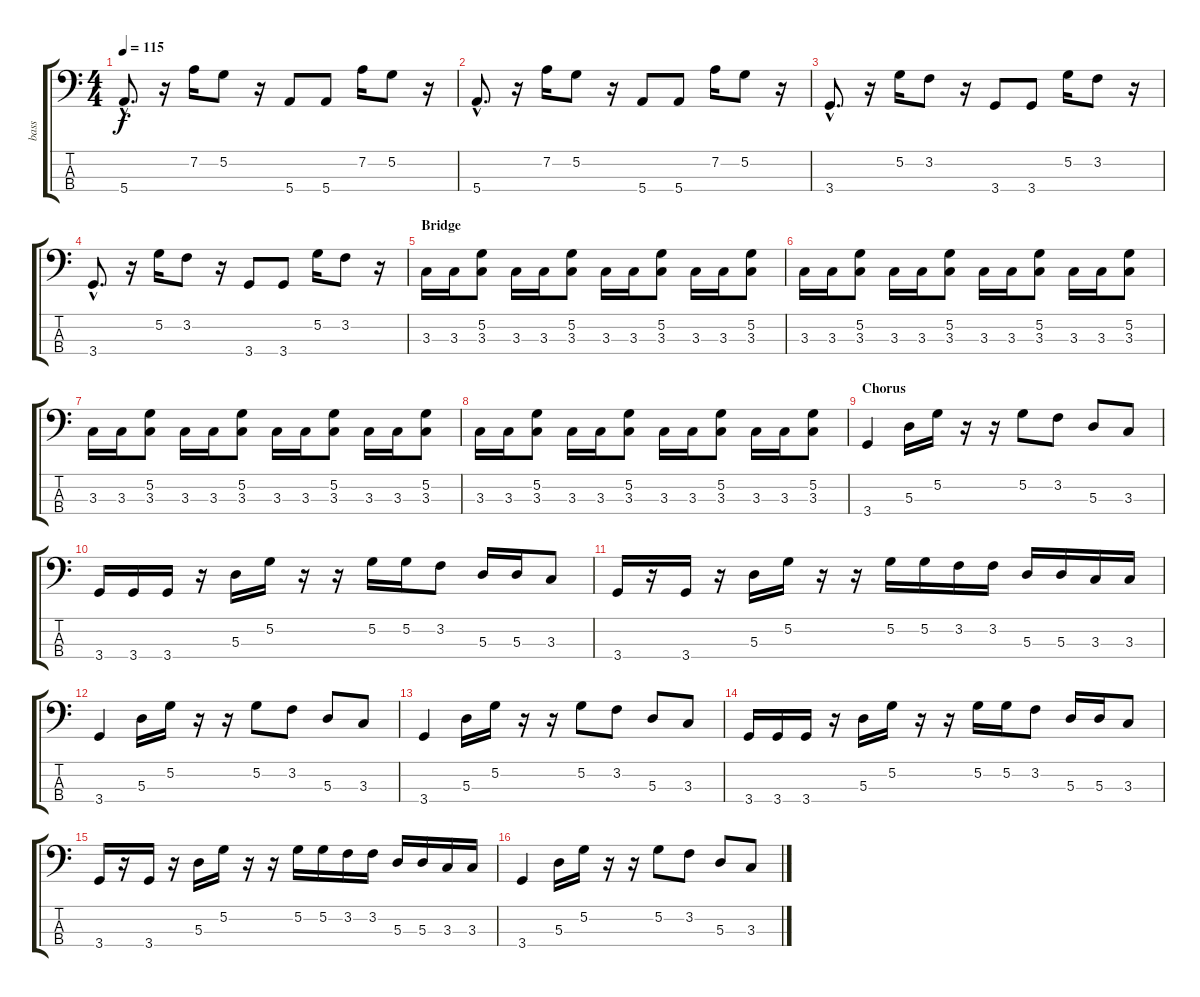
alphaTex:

\track ("bass" "bass") {instrument electricbasspick}
\staff {score tabs}
\tuning (G2 D2 A1 E1) {hide}
\ts (4 4)
\tempo 115
\clef f4
\ks c
5.4{hac}.8{d dy f} r.16 7.2.16 5.2.8 r.16 5.4.8 5.4.8 7.2.16 5.2.8 r.16 |
5.4{hac}.8{d} r.16 7.2.16 5.2.8 r.16 5.4.8 5.4.8 7.2.16 5.2.8 r.16 |
3.4{hac}.8{d} r.16 5.2.16 3.2.8 r.16 3.4.8 3.4.8 5.2.16 3.2.8 r.16 |
3.4{hac}.8{d} r.16 5.2.16 3.2.8 r.16 3.4.8 3.4.8 5.2.16 3.2.8 r.16 |
\section ("" "Bridge")
3.3.16 3.3.16 (5.2 3.3).8 3.3.16 3.3.16 (5.2 3.3).8 3.3.16 3.3.16 (5.2 3.3).8 3.3.16 3.3.16 (5.2 3.3).8 |
3.3.16 3.3.16 (5.2 3.3).8 3.3.16 3.3.16 (5.2 3.3).8 3.3.16 3.3.16 (5.2 3.3).8 3.3.16 3.3.16 (5.2 3.3).8 |
3.3.16 3.3.16 (5.2 3.3).8 3.3.16 3.3.16 (5.2 3.3).8 3.3.16 3.3.16 (5.2 3.3).8 3.3.16 3.3.16 (5.2 3.3).8 |
3.3.16 3.3.16 (5.2 3.3).8 3.3.16 3.3.16 (5.2 3.3).8 3.3.16 3.3.16 (5.2 3.3).8 3.3.16 3.3.16 (5.2 3.3).8 |
\section ("" "Chorus")
3.4.4 5.3.16 5.2.16 r.16 r.16 5.2.8 3.2.8 5.3.8 3.3.8 |
3.4.16 3.4.16 3.4.16 r.16 5.3.16 5.2.16 r.16 r.16 5.2.16 5.2.16 3.2.8 5.3.16 5.3.16 3.3.8 |
3.4.16 r.16 3.4.16 r.16 5.3.16 5.2.16 r.16 r.16 5.2.16 5.2.16 3.2.16 3.2.16 5.3.16 5.3.16 3.3.16 3.3.16 |
3.4.4 5.3.16 5.2.16 r.16 r.16 5.2.8 3.2.8 5.3.8 3.3.8 |
3.4.4 5.3.16 5.2.16 r.16 r.16 5.2.8 3.2.8 5.3.8 3.3.8 |
3.4.16 3.4.16 3.4.16 r.16 5.3.16 5.2.16 r.16 r.16 5.2.16 5.2.16 3.2.8 5.3.16 5.3.16 3.3.8 |
3.4.16 r.16 3.4.16 r.16 5.3.16 5.2.16 r.16 r.16 5.2.16 5.2.16 3.2.16 3.2.16 5.3.16 5.3.16 3.3.16 3.3.16 |
3.4.4 5.3.16 5.2.16 r.16 r.16 5.2.8 3.2.8 5.3.8 3.3.8
